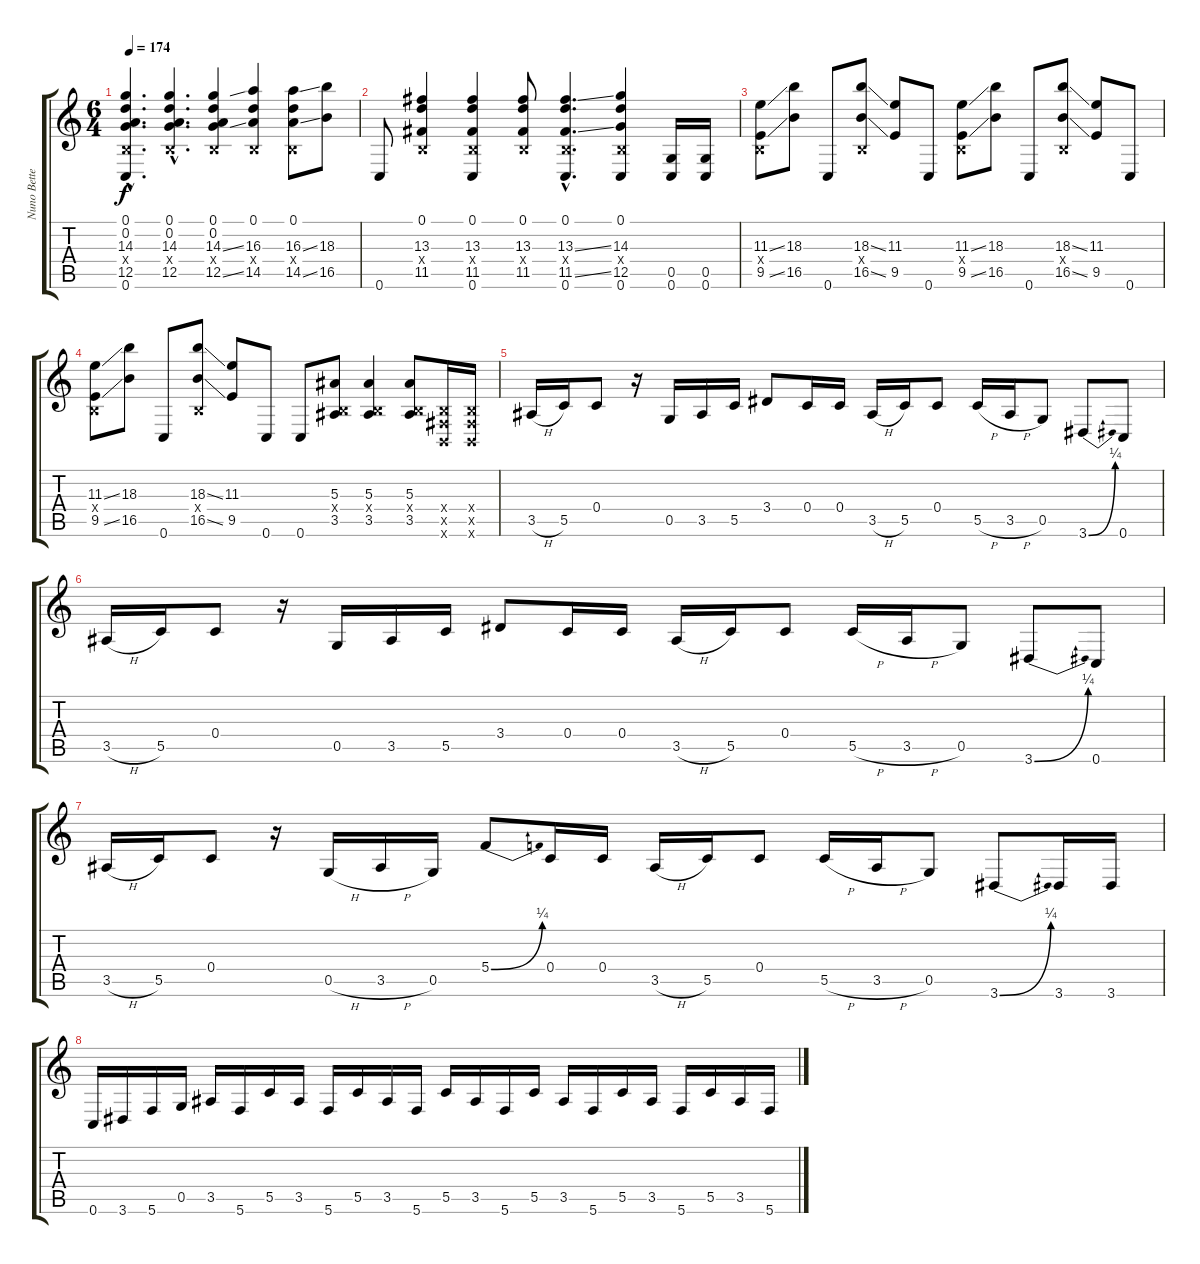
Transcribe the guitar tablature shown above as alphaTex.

\track ("Nuno Bettencourt" "Nuno Bette") {instrument acousticguitarsteel}
\staff {score tabs}
\tuning (D4 A3 F3 C3 G2 C2) {hide}
\ts (6 4)
\tempo 174
\clef g2
\ks c
(0.1{hac} 0.2{hac} 14.3{hac} -1.4{hac x} 12.5{hac} 0.6{hac}).4{d dy f} (0.1{hac} 0.2{hac} 14.3{hac} -1.4{hac x} 12.5{hac}).4{d} (0.1 0.2 14.3{ss} -1.4{x} 12.5{ss}).4 (0.1 16.3 -1.4{x} 14.5).4 (0.1 16.3{ss} -1.4{x} 14.5{ss}).8 (18.3 16.5).8 |
0.6.8 (0.1 13.3 -1.4{x} 11.5).4 (0.1 13.3 -1.4{x} 11.5 0.6).4 (0.1 13.3 -1.4{x} 11.5).8 (0.1{hac} 13.3{ss hac} -1.4{hac x} 11.5{ss hac} 0.6{hac}).4{d} (0.1 14.3 -1.4{x} 12.5 0.6).4 (0.5 0.6).16 (0.5 0.6).16 |
(11.3{ss} -1.4{x} 9.5{ss}).8 (18.3 16.5).8 0.6.8 (18.3{ss} -1.4{x} 16.5{ss}).8 (11.3 9.5).8 0.6.8 (11.3{ss} -1.4{x} 9.5{ss}).8 (18.3 16.5).8 0.6.8 (18.3{ss} -1.4{x} 16.5{ss}).8 (11.3 9.5).8 0.6.8 |
(11.3{ss} -1.4{x} 9.5{ss}).8 (18.3 16.5).8 0.6.8 (18.3{ss} -1.4{x} 16.5{ss}).8 (11.3 9.5).8 0.6.8 0.6.8 (5.3 -1.4{x} 3.5).8 (5.3 -1.4{x} 3.5).4 (5.3 -1.4{x} 3.5).8 (-1.4{x} -1.5{x} -1.6{x}).16 (-1.4{x} -1.5{x} -1.6{x}).16 |
3.5{h}.16 5.5.16 0.4.8 r.16 0.5.16 3.5.16 5.5.16 3.4.8 0.4.16 0.4.16 3.5{h}.16 5.5.16 0.4.8 5.5{h}.16 3.5{h}.16 0.5.8 3.6{be (bend 0 0 60 1)}.8 0.6.8 |
3.5{h}.16 5.5.16 0.4.8 r.16 0.5.16 3.5.16 5.5.16 3.4.8 0.4.16 0.4.16 3.5{h}.16 5.5.16 0.4.8 5.5{h}.16 3.5{h}.16 0.5.8 3.6{be (bend 0 0 60 1)}.8 0.6.8 |
3.5{h}.16 5.5.16 0.4.8 r.16 0.5{h}.16 3.5{h}.16 0.5.16 5.4{be (bend 0 0 60 1)}.8 0.4.16 0.4.16 3.5{h}.16 5.5.16 0.4.8 5.5{h}.16 3.5{h}.16 0.5.8 3.6{be (bend 0 0 60 1)}.8 3.6.16 3.6.16 |
0.6.16 3.6.16 5.6.16 0.5.16 3.5.16 5.6.16 5.5.16 3.5.16 5.6.16 5.5.16 3.5.16 5.6.16 5.5.16 3.5.16 5.6.16 5.5.16 3.5.16 5.6.16 5.5.16 3.5.16 5.6.16 5.5.16 3.5.16 5.6.16
